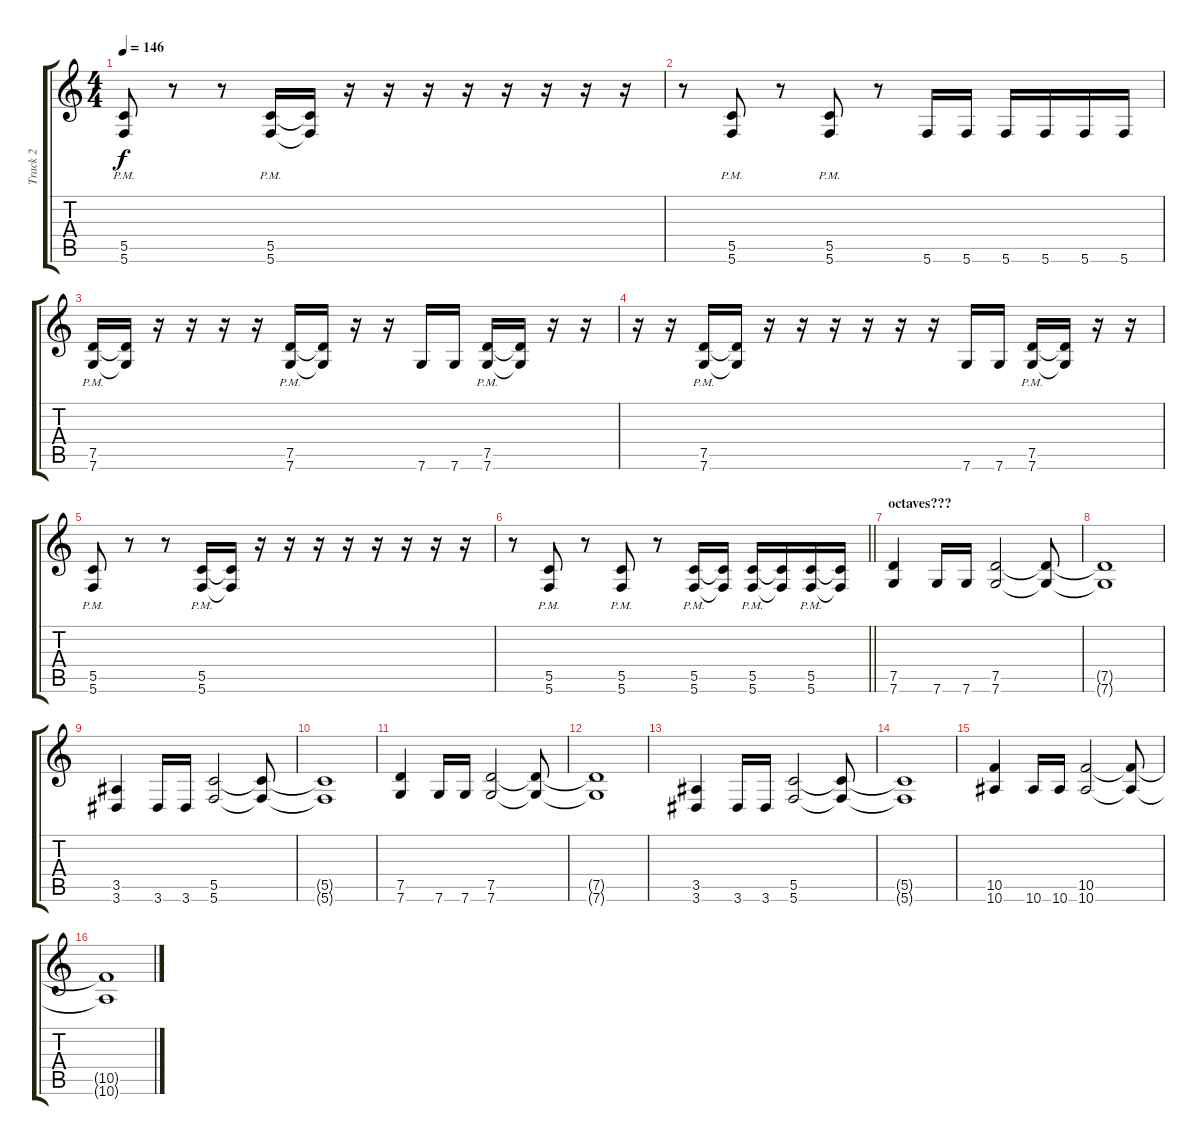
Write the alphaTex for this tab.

\track ("Track 2" "Track 2") {instrument distortionguitar bank 255}
\staff {score tabs}
\tuning (D4 A3 F3 C3 G2 C2) {hide}
\ts (4 4)
\tempo 146
\clef g2
\ks c
(5.5{pm} 5.6).8{dy f} r.8 r.8 (5.5{pm} 5.6).16 (5.5{t} 5.6{t}).16 r.16 r.16 r.16 r.16 r.16 r.16 r.16 r.16 |
r.8 (5.5{pm} 5.6).8 r.8 (5.5{pm} 5.6).8 r.8 5.6.16 5.6.16 5.6.16 5.6.16 5.6.16 5.6.16 |
(7.5{pm} 7.6).16 (7.5{t} 7.6{t}).16 r.16 r.16 r.16 r.16 (7.5{pm} 7.6).16 (7.5{t} 7.6{t}).16 r.16 r.16 7.6.16 7.6.16 (7.5{pm} 7.6).16 (7.5{t} 7.6{t}).16 r.16 r.16 |
r.16 r.16 (7.5{pm} 7.6).16 (7.5{t} 7.6{t}).16 r.16 r.16 r.16 r.16 r.16 r.16 7.6.16 7.6.16 (7.5{pm} 7.6).16 (7.5{t} 7.6{t}).16 r.16 r.16 |
(5.5{pm} 5.6).8 r.8 r.8 (5.5{pm} 5.6).16 (5.5{t} 5.6{t}).16 r.16 r.16 r.16 r.16 r.16 r.16 r.16 r.16 |
\barLineRight lightlight
r.8 (5.5{pm} 5.6).8 r.8 (5.5{pm} 5.6).8 r.8 (5.5{pm} 5.6).16 (5.5{t} 5.6{t}).16 (5.5{pm} 5.6).16 (5.5{t} 5.6{t}).16 (5.5{pm} 5.6).16 (5.5{t} 5.6{t}).16 |
\section ("" "octaves???")
(7.5 7.6).4 7.6.16 7.6.16 (7.5 7.6).2 (7.5{t} 7.6{t}).8 |
(7.5{t} 7.6{t}).1 |
(3.5 3.6).4 3.6.16 3.6.16 (5.5 5.6).2 (5.5{t} 5.6{t}).8 |
(5.5{t} 5.6{t}).1 |
(7.5 7.6).4 7.6.16 7.6.16 (7.5 7.6).2 (7.5{t} 7.6{t}).8 |
(7.5{t} 7.6{t}).1 |
(3.5 3.6).4 3.6.16 3.6.16 (5.5 5.6).2 (5.5{t} 5.6{t}).8 |
(5.5{t} 5.6{t}).1 |
(10.5 10.6).4 10.6.16 10.6.16 (10.5 10.6).2 (10.5{t} 10.6{t}).8 |
(10.5{t} 10.6{t}).1
